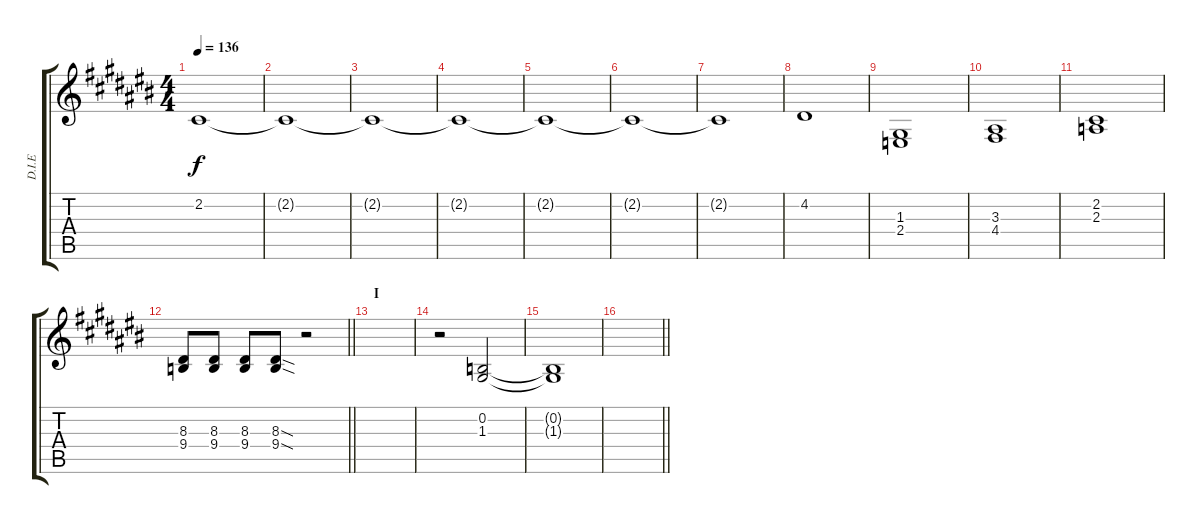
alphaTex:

\track ("D.I.E" "D.I.E") {instrument reedorgan}
\staff {score tabs}
\tuning (E4 B3 G3 D3 A2 E2) {hide}
\ts (4 4)
\tempo 136
\clef g2
\ks c#
2.2{t}.1{dy f} |
2.2{t}.1 |
2.2{t}.1 |
2.2{t}.1 |
2.2{t}.1 |
2.2{t}.1 |
2.2{t}.1 |
4.2.1 |
(1.3 2.4).1 |
(3.3 4.4).1 |
(2.2 2.3).1 |
\barLineRight lightlight
(8.3 9.4).8 (8.3 9.4).8 (8.3 9.4).8 (8.3{sod} 9.4{sod}).8 r.2 |
\section ("" "I")
|
r.2 (0.2 1.3).2 |
(0.2{t} 1.3{t}).1 |
\barLineRight lightlight
